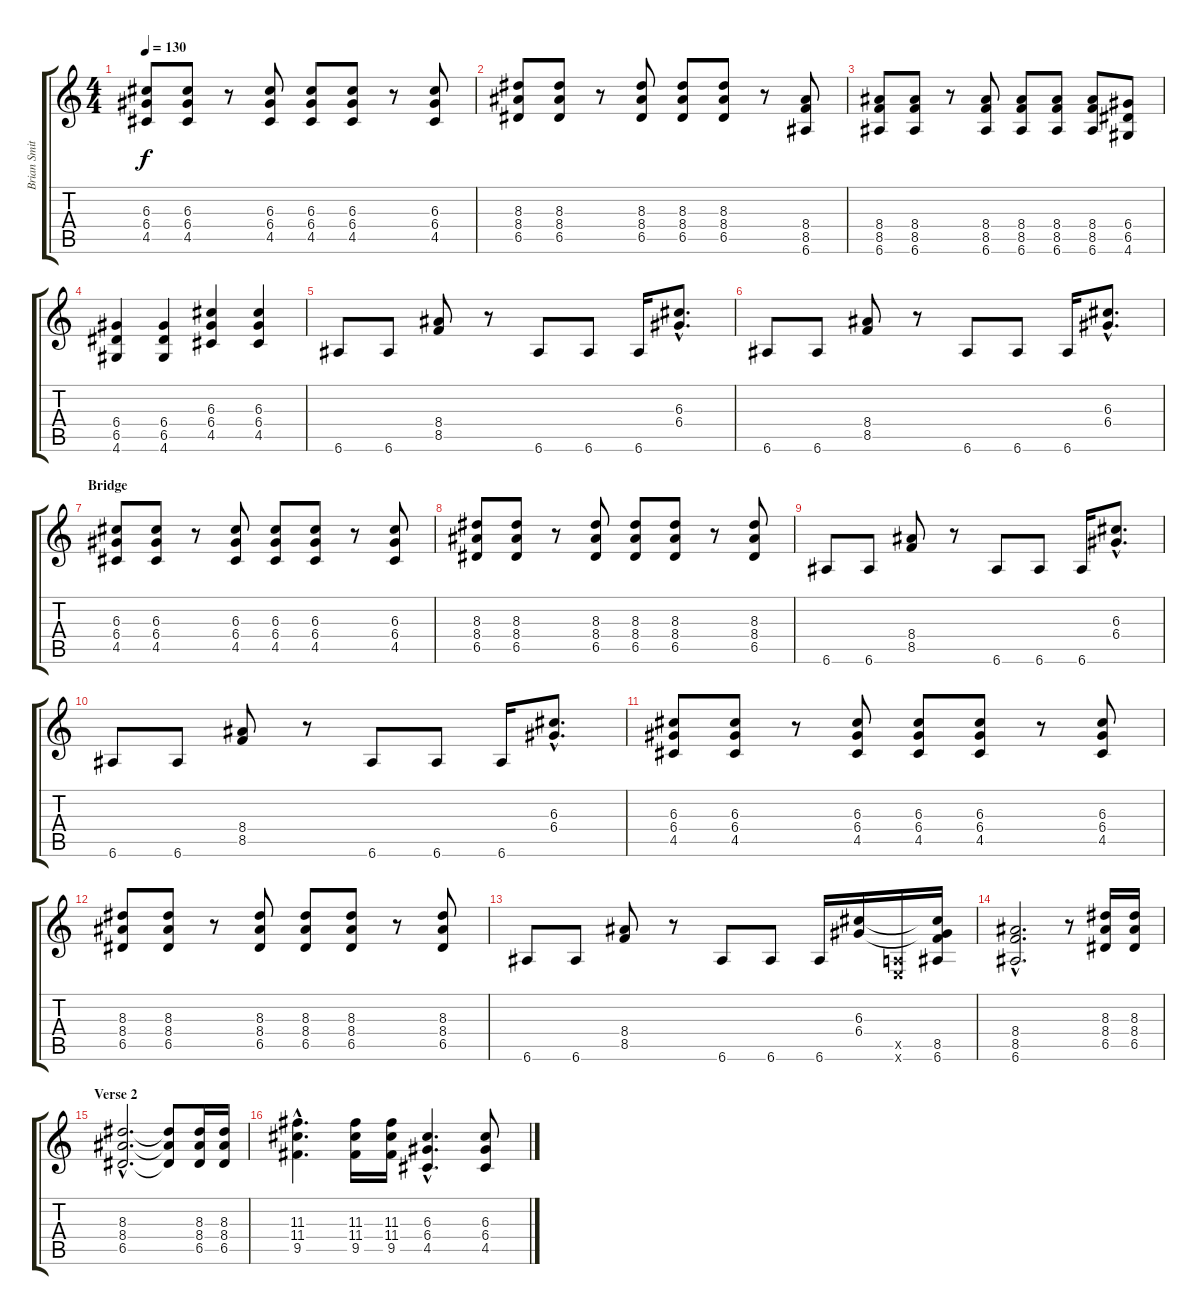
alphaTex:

\track ("Brian Smith - Rhythm" "Brian Smit") {instrument distortionguitar}
\staff {score tabs}
\tuning (E4 B3 G3 D3 A2 E2) {hide}
\ts (4 4)
\tempo 130
\clef g2
\ks c
(6.3 6.4 4.5).8{dy f} (6.3 6.4 4.5).8 r.8 (6.3 6.4 4.5).8 (6.3 6.4 4.5).8 (6.3 6.4 4.5).8 r.8 (6.3 6.4 4.5).8 |
(8.3 8.4 6.5).8 (8.3 8.4 6.5).8 r.8 (8.3 8.4 6.5).8 (8.3 8.4 6.5).8 (8.3 8.4 6.5).8 r.8 (8.4 8.5 6.6).8 |
(8.4 8.5 6.6).8 (8.4 8.5 6.6).8 r.8 (8.4 8.5 6.6).8 (8.4 8.5 6.6).8 (8.4 8.5 6.6).8 (8.4 8.5 6.6).8 (6.4 6.5 4.6).8 |
(6.4 6.5 4.6).4 (6.4 6.5 4.6).4 (6.3 6.4 4.5).4 (6.3 6.4 4.5).4 |
6.6.8 6.6.8 (8.4 8.5).8 r.8 6.6.8 6.6.8 6.6.16 (6.3{hac} 6.4{hac}).8{d} |
6.6.8 6.6.8 (8.4 8.5).8 r.8 6.6.8 6.6.8 6.6.16 (6.3{hac} 6.4{hac}).8{d} |
\section ("" "Bridge")
(6.3 6.4 4.5).8 (6.3 6.4 4.5).8 r.8 (6.3 6.4 4.5).8 (6.3 6.4 4.5).8 (6.3 6.4 4.5).8 r.8 (6.3 6.4 4.5).8 |
(8.3 8.4 6.5).8 (8.3 8.4 6.5).8 r.8 (8.3 8.4 6.5).8 (8.3 8.4 6.5).8 (8.3 8.4 6.5).8 r.8 (8.3 8.4 6.5).8 |
6.6.8 6.6.8 (8.4 8.5).8 r.8 6.6.8 6.6.8 6.6.16 (6.3{hac} 6.4{hac}).8{d} |
6.6.8 6.6.8 (8.4 8.5).8 r.8 6.6.8 6.6.8 6.6.16 (6.3{hac} 6.4{hac}).8{d} |
(6.3 6.4 4.5).8 (6.3 6.4 4.5).8 r.8 (6.3 6.4 4.5).8 (6.3 6.4 4.5).8 (6.3 6.4 4.5).8 r.8 (6.3 6.4 4.5).8 |
(8.3 8.4 6.5).8 (8.3 8.4 6.5).8 r.8 (8.3 8.4 6.5).8 (8.3 8.4 6.5).8 (8.3 8.4 6.5).8 r.8 (8.3 8.4 6.5).8 |
6.6.8 6.6.8 (8.4 8.5).8 r.8 6.6.8 6.6.8 6.6.16 (6.3 6.4).16 (0.5{x} 0.6{x}).16 (6.3{t} 6.4{t} 8.5 6.6).16 |
(8.4{hac} 8.5{hac} 6.6{hac}).2{d} r.8 (8.3 8.4 6.5).16 (8.3 8.4 6.5).16 |
\section ("" "Verse 2")
(8.3{hac} 8.4{hac} 6.5{hac}).2{d} (8.3{t} 8.4{t} 6.5{t}).8 (8.3 8.4 6.5).16 (8.3 8.4 6.5).16 |
(11.3{hac} 11.4{hac} 9.5{hac}).4{d} (11.3 11.4 9.5).16 (11.3 11.4 9.5).16 (6.3{hac} 6.4{hac} 4.5{hac}).4{d} (6.3 6.4 4.5).8
